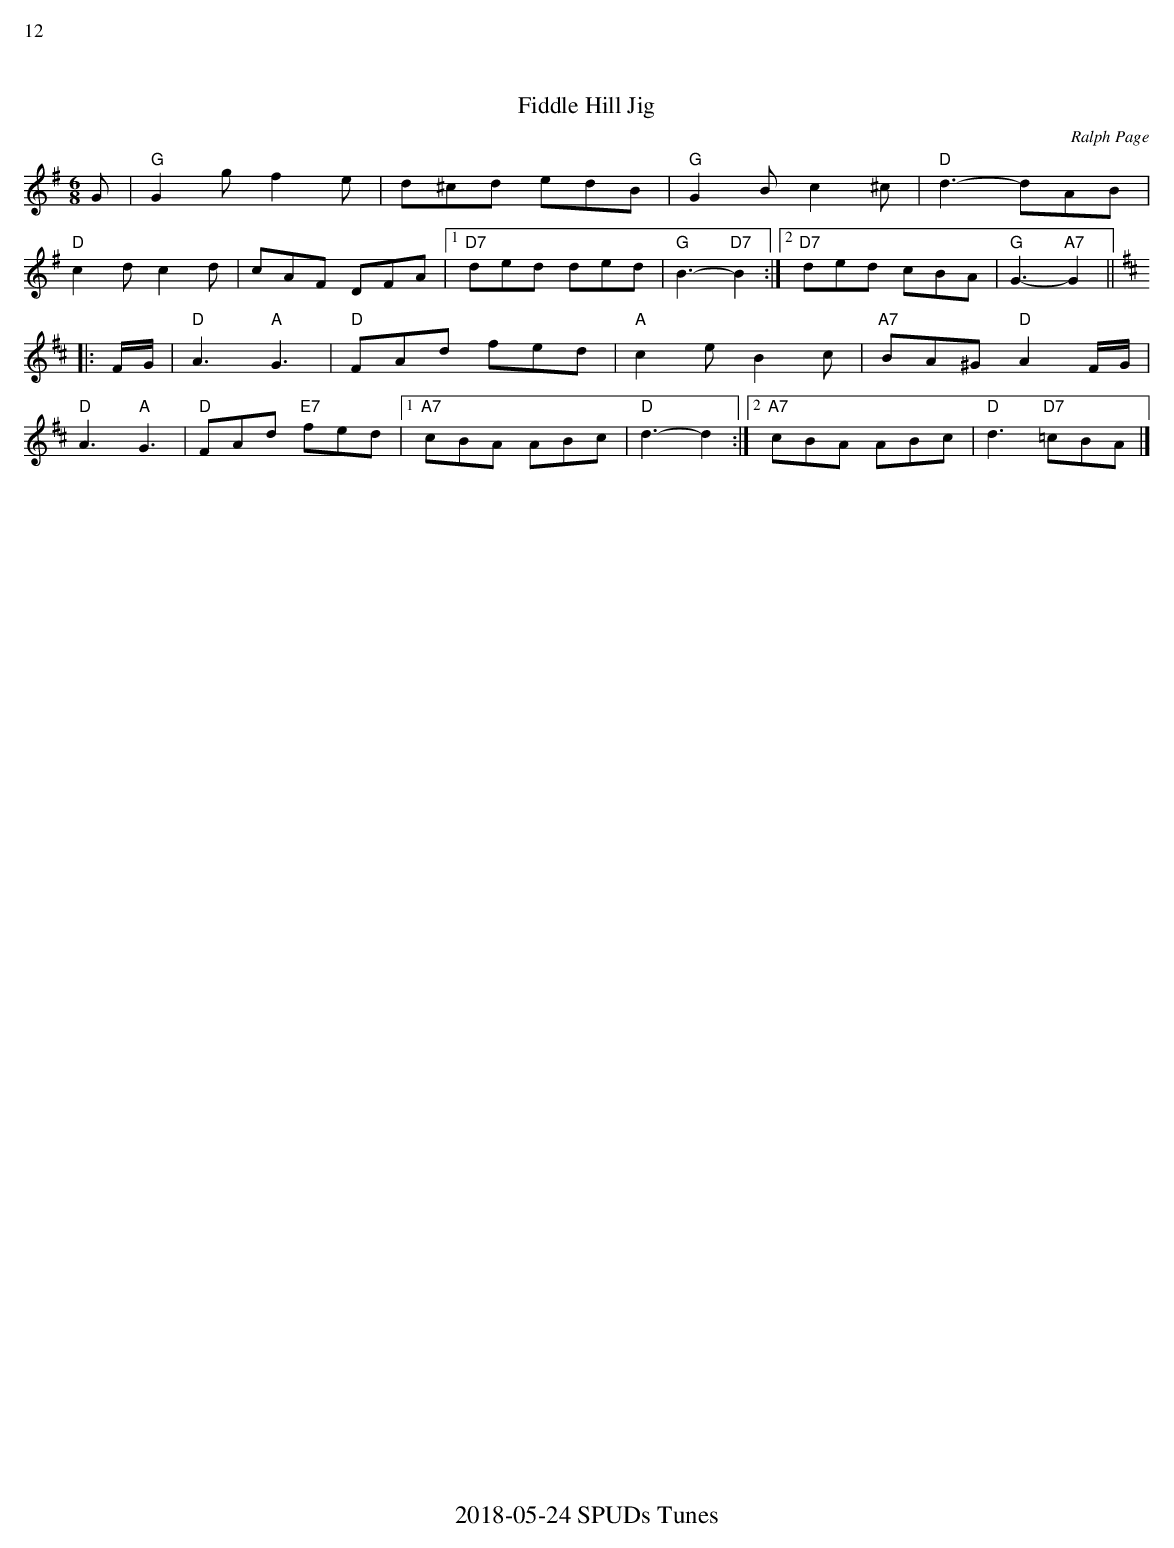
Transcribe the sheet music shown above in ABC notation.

X:1
%%text 12
T:Fiddle Hill Jig
C:Ralph Page
M:6/8
K:G
G|"G"G2g f2e|d^cd edB|"G"G2B c2^c|"D"d3 -dAB|
"D"c2d c2d|cAF DFA| [1"D7"ded ded|"G"B3-"D7"B2:|[2"D7"ded cBA|"G"G3-"A7"G2||
K:D
|:F/2G/2|"D"A3"A"G3|"D"FAd fed|"A"c2e B2c| "A7"BA^G "D"A2F/2G/2|
"D"A3"A"G3|"D"FAd "E7"fed|1"A7"cBA ABc| "D"d3 -d2:|2"A7"cBA ABc|"D"d3 "D7"=cBA|]
